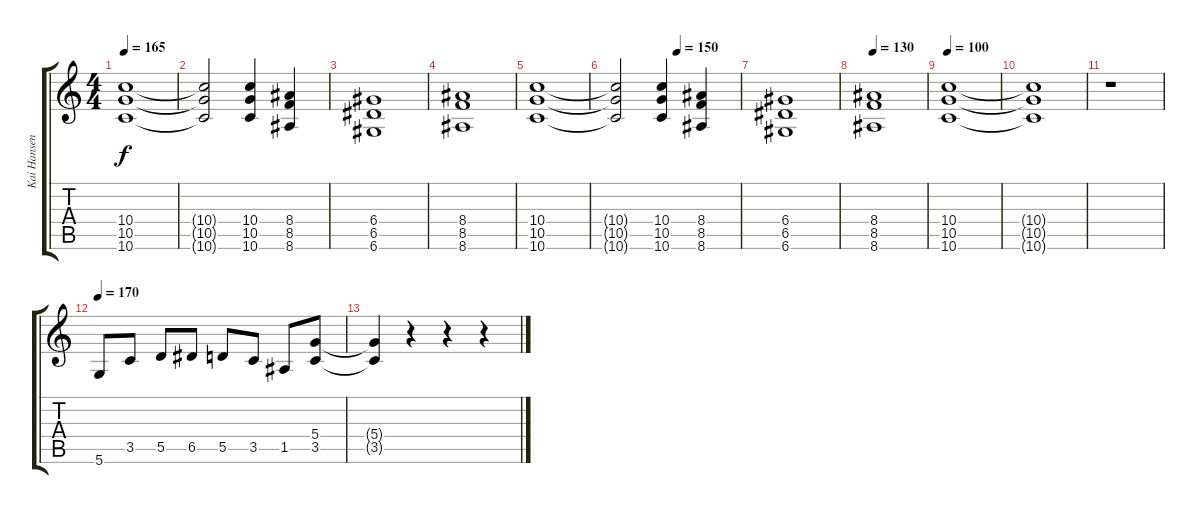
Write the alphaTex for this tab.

\track ("Kai Hansen" "Kai Hansen") {instrument electricguitarjazz}
\staff {score tabs}
\tuning (E4 B3 G3 D3 A2 D2) {hide}
\ts (4 4)
\tempo 165
\clef g2
\ks c
(10.4 10.5 10.6).1{dy f} |
(10.4{t} 10.5{t} 10.6{t}).2 (10.4 10.5 10.6).4 (8.4 8.5 8.6).4 |
(6.4 6.5 6.6).1 |
(8.4 8.5 8.6).1 |
(10.4 10.5 10.6).1 |
\tempo (150 0.5)
(10.4{t} 10.5{t} 10.6{t}).2 (10.4 10.5 10.6).4 (8.4 8.5 8.6).4 |
(6.4 6.5 6.6).1 |
\tempo 130
(8.4 8.5 8.6).1 |
\tempo 100
(10.4 10.5 10.6).1 |
(10.4{t} 10.5{t} 10.6{t}).1 |
r.1 |
\tempo 170
5.6.8 3.5.8 5.5.8 6.5.8 5.5.8 3.5.8 1.5.8 (5.4 3.5).8 |
(5.4{t} 3.5{t}).4 r.4 r.4 r.4
